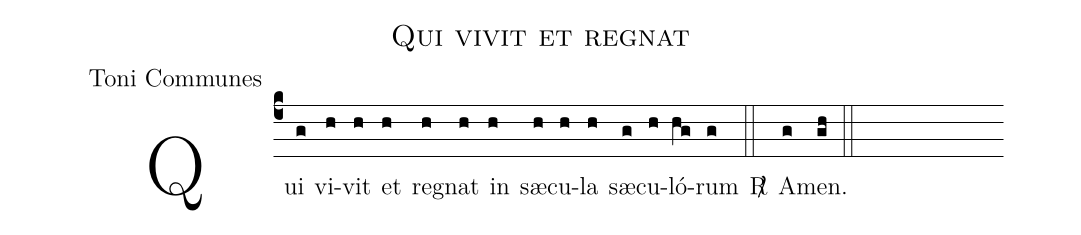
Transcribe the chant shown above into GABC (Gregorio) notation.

name:Qui vivit et regnat;
office-part:Toni Communes;
%%
(c4) Qui(g) vi(h)vit(h) et(h) re(h)gnat(h) in(h) sæ(h)cu(h)la(h) sæ(g)cu(h)ló(hg)rum(g) <sp>R/</sp>(::) A(g)men.(gh) (::)
